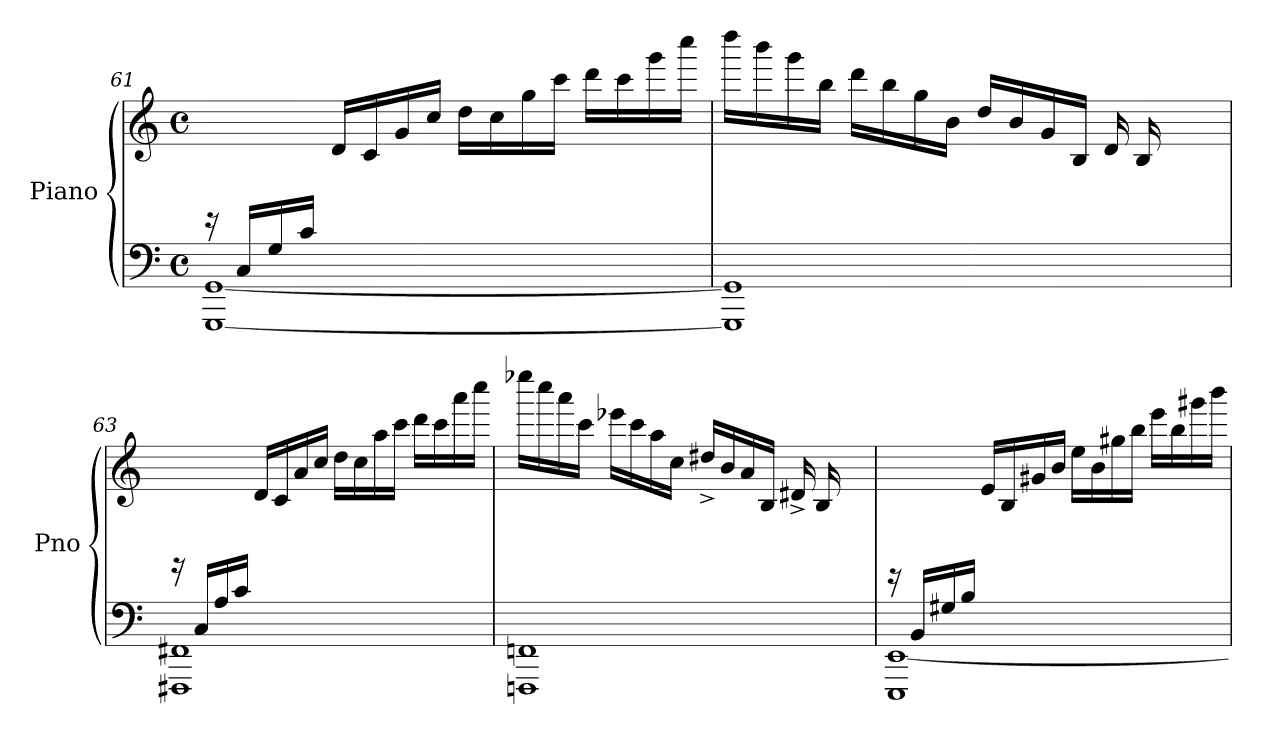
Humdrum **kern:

**kern	**kern
*part1	*part1
*staff2	*staff1
*I"Piano	*
*I'Pno	*
*clefF4	*clefG2
*k[]	*k[]
*C:	*C:
*M4/4	*M4/4
*met(c)	*met(c)
=61	=61
*^	*
16ryy	[1GGG [1GG	16rEE
16C/LL	.	8.ryy
16G/	.	.
16c/JJ	.	.
2.ryy	.	16d/LL
.	.	16c/
.	.	16g/
.	.	16cc/JJ
.	.	16dd\LL
.	.	16cc\
.	.	16gg\
.	.	16ccc\JJ
.	.	16ddd\LL
.	.	16ccc\
.	.	16ggg\
.	.	16cccc\JJ
!!LO:LB:g=z
=62	=62	=62
2..ryy	1GGG] 1GG]	16dddd\LL
.	.	16bbb\
.	.	16ggg\
.	.	16bb\JJ
.	.	16ddd\LL
.	.	16bb\
.	.	16gg\
.	.	16b\JJ
.	.	16dd/LL
.	.	16b/
.	.	16g/
.	.	16B/JJ
.	.	16d/LL
.	.	16B/
16G/	.	8ryy
16BB/JJ	.	.
=63	=63	=63
16ryy	1FFF#X 1FF#X	16rEE
16C/LL	.	8.ryy
16A/	.	.
16c/JJ	.	.
2.ryy	.	16d/LL
.	.	16c/
.	.	16a/
.	.	16cc/JJ
.	.	16dd\LL
.	.	16cc\
.	.	16aa\
.	.	16ccc\JJ
.	.	16ddd\LL
.	.	16ccc\
.	.	16aaa\
.	.	16cccc\JJ
=64	=64	=64
2..ryy	1FFFn 1FFn	16eeee-X\LL
.	.	16cccc\
.	.	16aaa\
.	.	16ccc\JJ
.	.	16eee-X\LL
.	.	16ccc\
.	.	16aa\
.	.	16cc\JJ
.	.	16dd#X^/LL
.	.	16b/
.	.	16a/
.	.	16B/JJ
.	.	16d#X^/LL
.	.	16B/
16A/	.	8ryy
16BB/JJ	.	.
!!LO:PB:g=z
=65	=65	=65
16ryy	1EEE [1EE	16rCC
16BB/LL	.	8.ryy
16G#X/	.	.
16B/JJ	.	.
2.ryy	.	16e/LL
.	.	16B/
.	.	16g#X/
.	.	16b/JJ
.	.	16ee\LL
.	.	16b\
.	.	16gg#X\
.	.	16bb\JJ
.	.	16eee\LL
.	.	16bb\
.	.	16ggg#X\
.	.	16bbb\JJ
*v	*v	*
=	=
*-	*-
